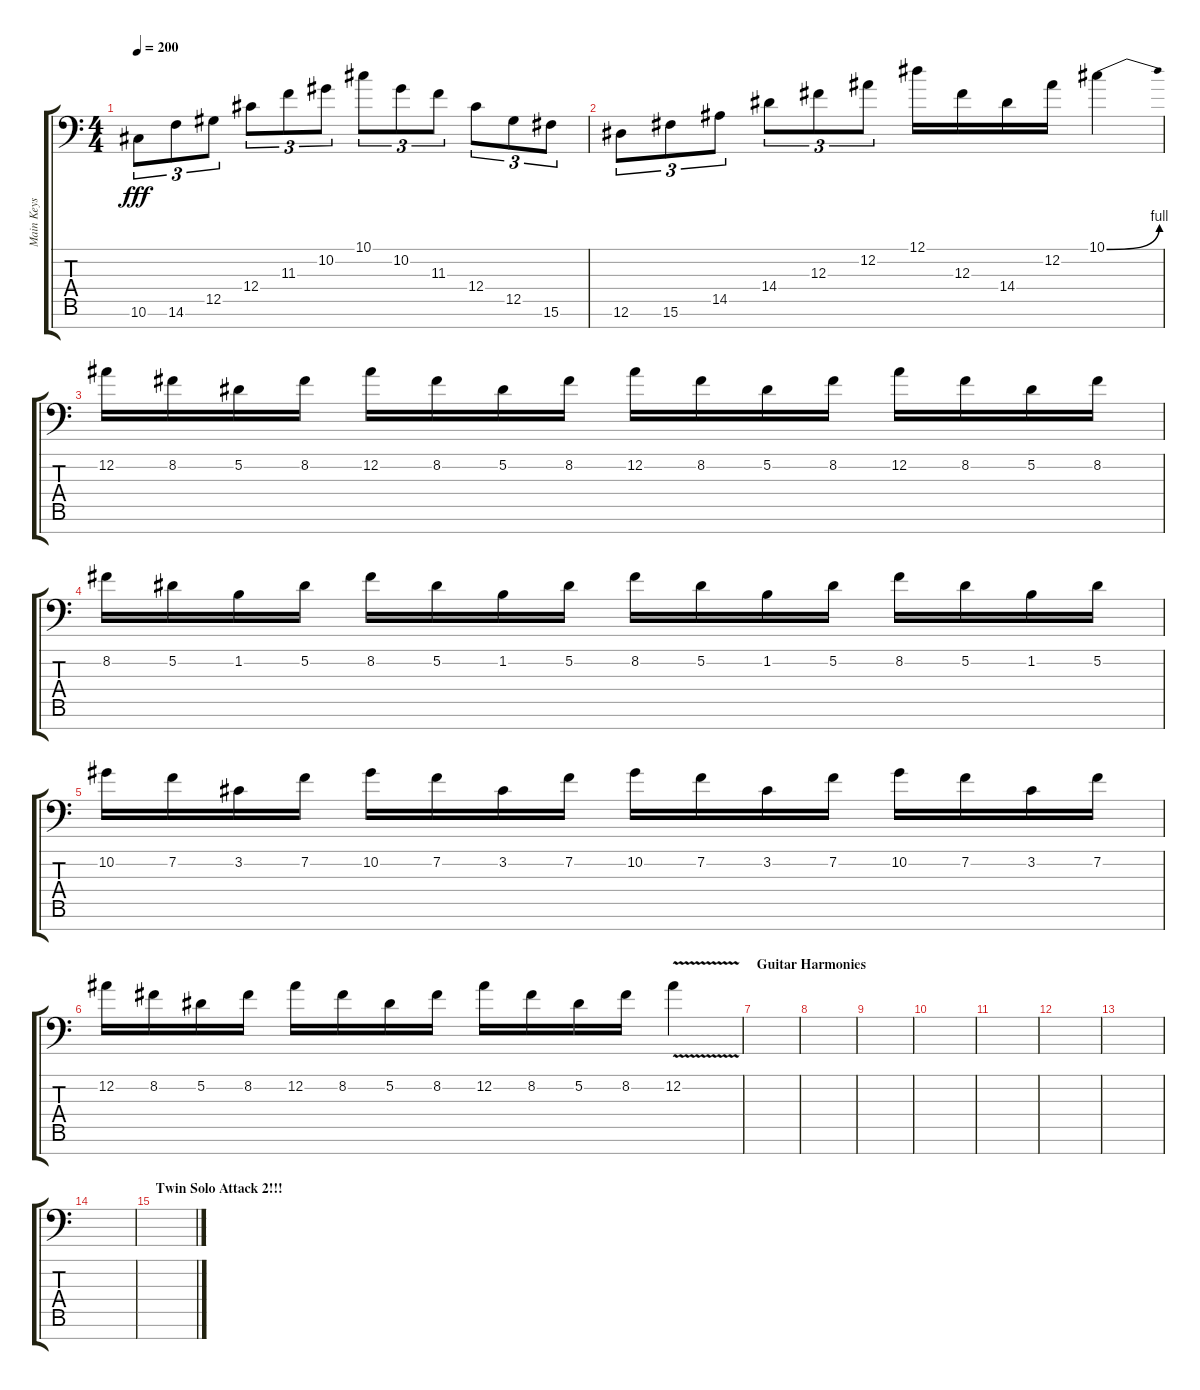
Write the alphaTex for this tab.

\track ("Main Keys " "Main Keys ") {instrument orchestrahit}
\staff {score tabs}
\tuning (Eb4 Bb3 Gb3 Db3 Ab2 Eb2 Eb1) {hide}
\ts (4 4)
\tempo 200
\clef f4
\ks c
10.6.8{tu (3 2) dy fff} 14.6.8{tu (3 2)} 12.5.8{tu (3 2)} 12.4.8{tu (3 2)} 11.3.8{tu (3 2)} 10.2.8{tu (3 2)} 10.1.8{tu (3 2)} 10.2.8{tu (3 2)} 11.3.8{tu (3 2)} 12.4.8{tu (3 2)} 12.5.8{tu (3 2)} 15.6.8{tu (3 2)} |
12.6.8{tu (3 2)} 15.6.8{tu (3 2)} 14.5.8{tu (3 2)} 14.4.8{tu (3 2)} 12.3.8{tu (3 2)} 12.2.8{tu (3 2)} 12.1.16 12.3.16 14.4.16 12.2.16 10.1{be (bend 0 0 60 4)}.4 |
12.2.16 8.2.16 5.2.16 8.2.16 12.2.16 8.2.16 5.2.16 8.2.16 12.2.16 8.2.16 5.2.16 8.2.16 12.2.16 8.2.16 5.2.16 8.2.16 |
8.2.16 5.2.16 1.2.16 5.2.16 8.2.16 5.2.16 1.2.16 5.2.16 8.2.16 5.2.16 1.2.16 5.2.16 8.2.16 5.2.16 1.2.16 5.2.16 |
10.2.16 7.2.16 3.2.16 7.2.16 10.2.16 7.2.16 3.2.16 7.2.16 10.2.16 7.2.16 3.2.16 7.2.16 10.2.16 7.2.16 3.2.16 7.2.16 |
12.2.16 8.2.16 5.2.16 8.2.16 12.2.16 8.2.16 5.2.16 8.2.16 12.2.16 8.2.16 5.2.16 8.2.16 12.2{v}.4 |
\section ("" "Guitar Harmonies")
|
|
|
|
|
|
|
|
\section ("" "Twin Solo Attack 2!!!")
